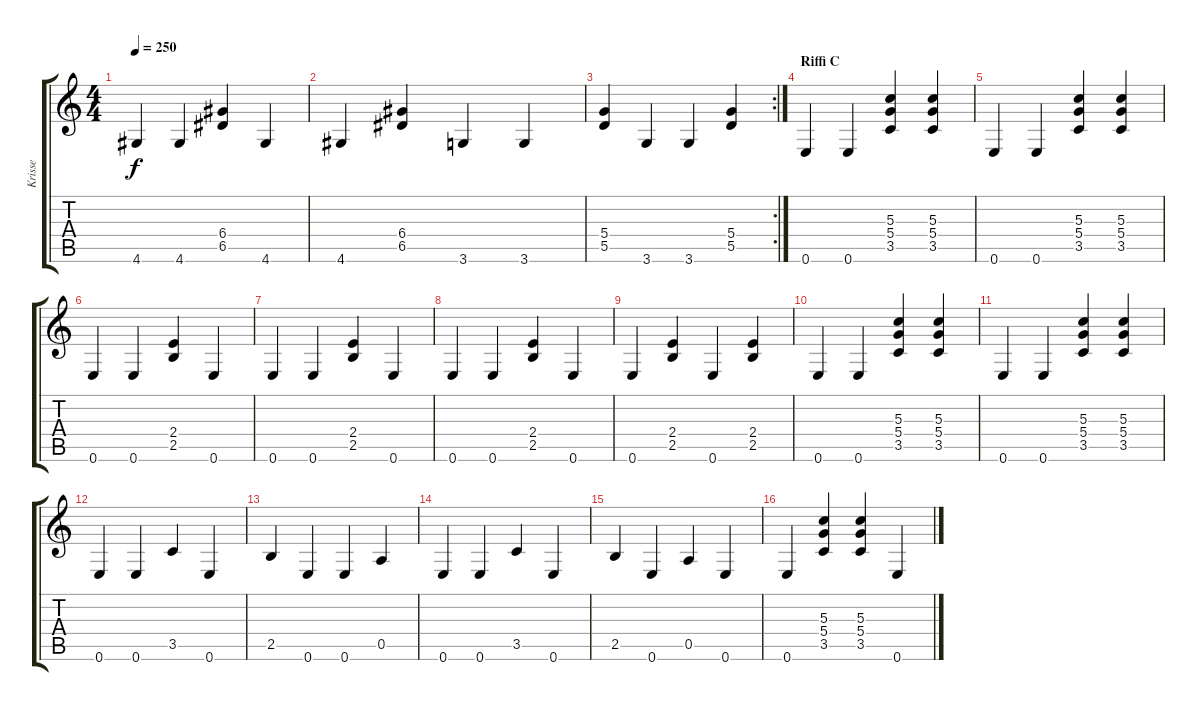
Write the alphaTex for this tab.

\track ("Krisse" "Krisse") {instrument distortionguitar}
\staff {score tabs}
\tuning (E4 B3 G3 D3 A2 E2) {hide}
\ts (4 4)
\tempo 250
\clef g2
\ks c
4.6.4{dy f} 4.6.4 (6.4 6.5).4 4.6.4 |
4.6.4 (6.4 6.5).4 3.6.4 3.6.4 |
\rc 2
(5.4 5.5).4 3.6.4 3.6.4 (5.4 5.5).4 |
\section ("" "Riffi C")
0.6.4 0.6.4 (5.3 5.4 3.5).4 (5.3 5.4 3.5).4 |
0.6.4 0.6.4 (5.3 5.4 3.5).4 (5.3 5.4 3.5).4 |
0.6.4 0.6.4 (2.4 2.5).4 0.6.4 |
0.6.4 0.6.4 (2.4 2.5).4 0.6.4 |
0.6.4 0.6.4 (2.4 2.5).4 0.6.4 |
0.6.4 (2.4 2.5).4 0.6.4 (2.4 2.5).4 |
0.6.4 0.6.4 (5.3 5.4 3.5).4 (5.3 5.4 3.5).4 |
0.6.4 0.6.4 (5.3 5.4 3.5).4 (5.3 5.4 3.5).4 |
0.6.4 0.6.4 3.5.4 0.6.4 |
2.5.4 0.6.4 0.6.4 0.5.4 |
0.6.4 0.6.4 3.5.4 0.6.4 |
2.5.4 0.6.4 0.5.4 0.6.4 |
0.6.4 (5.3 5.4 3.5).4 (5.3 5.4 3.5).4 0.6.4
